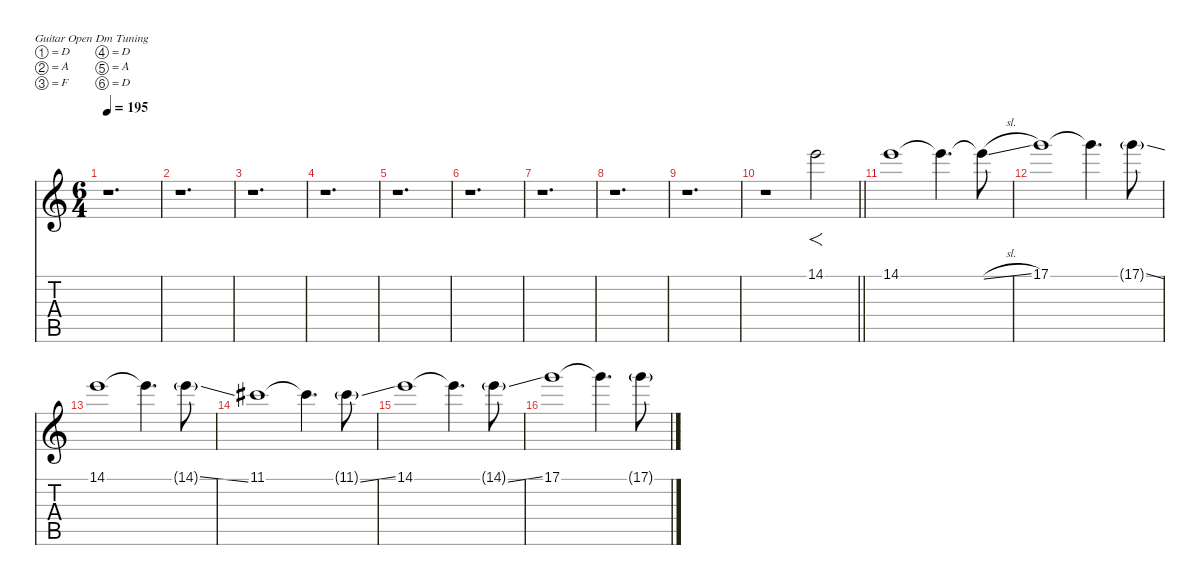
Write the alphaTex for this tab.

\defaultSystemsLayout 4
\hideDynamics
\bracketExtendMode nobrackets
\singleTrackTrackNamePolicy hidden
\multiTrackTrackNamePolicy hidden
\firstSystemTrackNameMode fullname
\firstSystemTrackNameOrientation horizontal
\otherSystemsTrackNameOrientation horizontal
\track ("Leading" "dist.guit.") {defaultSystemsLayout 4 instrument distortionguitar}
\staff {score tabs}
\tuning (D4 A3 F3 D3 A2 D2)
\ts (6 4)
\tempo 195
\clef g2
\ks c
r.1{d dy f beam Down} |
r.1{d beam Down} |
r.1{d beam Down} |
r.1{d beam Down} |
r.1{d beam Down} |
r.1{d beam Down} |
r.1{d beam Down} |
r.1{d beam Down} |
r.1{d beam Down} |
\barLineRight lightlight
r.1{beam Down} 14.1.2{f beam Down} |
14.1.1{beam Down} 14.1{t}.4{d beam Down} 14.1{sl t}.8{beam Down} |
17.1.1{dy fff beam Down} 17.1{t}.4{d dy f beam Down} 17.1{ss g}.8{dy mf beam Down} |
14.1.1{dy f beam Down} 14.1{t}.4{d beam Down} 14.1{ss g}.8{dy mf beam Down} |
11.1{acc #}.1{dy f beam Down} 11.1{t acc #}.4{d beam Down} 11.1{ss g acc #}.8{dy mf beam Down} |
14.1.1{dy f beam Down} 14.1{t}.4{d beam Down} 14.1{ss g}.8{dy mf beam Down} |
17.1.1{dy fff beam Down} 17.1{t}.4{d dy f beam Down} 17.1{ss g}.8{dy mf beam Down}
